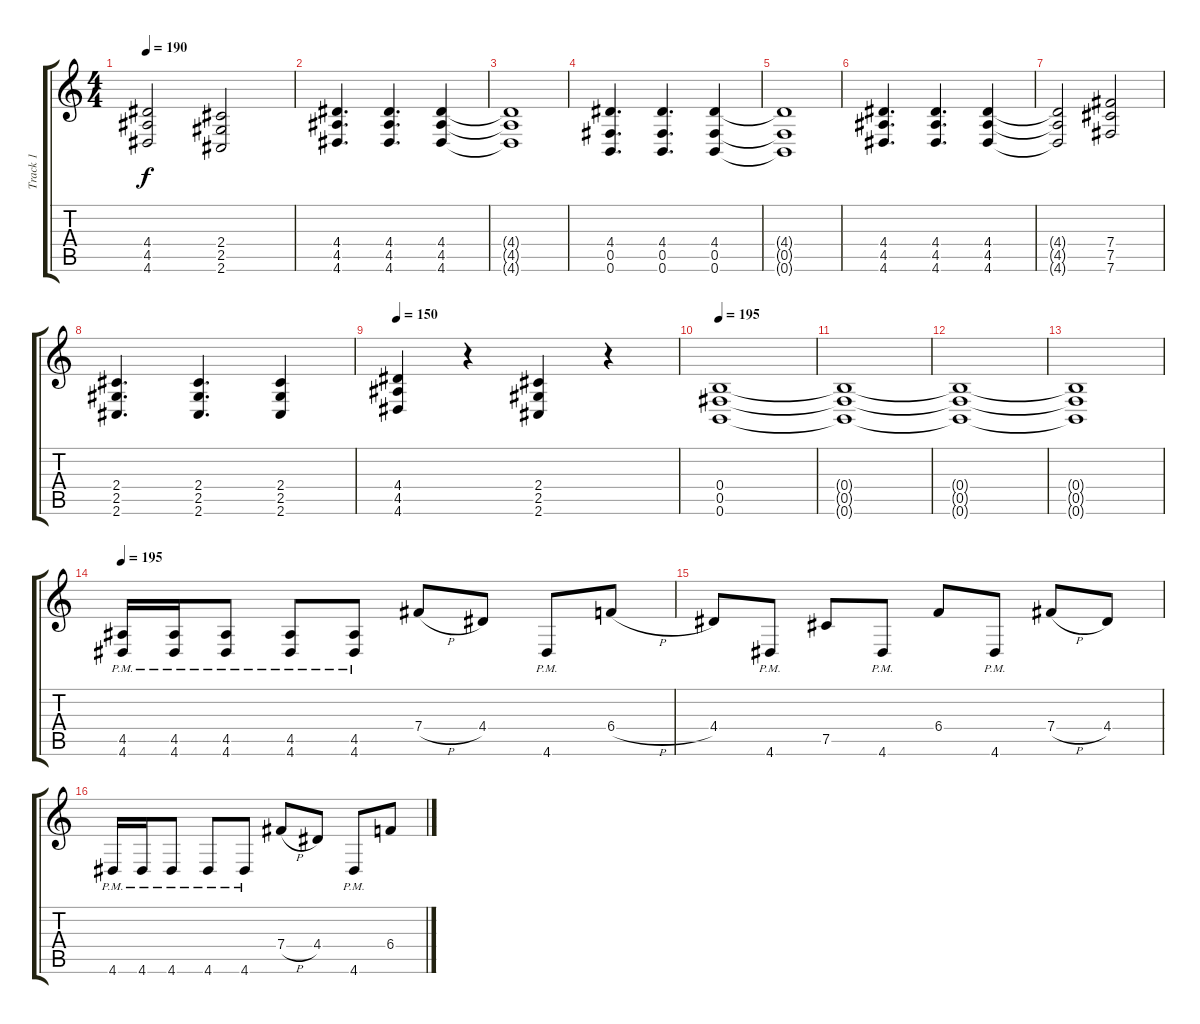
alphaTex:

\track ("Track 1" "Track 1") {instrument distortionguitar}
\staff {score tabs}
\tuning (Db4 Ab3 E3 B2 Gb2 B1) {hide}
\ts (4 4)
\tempo 190
\clef g2
\ks c
(4.4 4.5 4.6).2{dy f} (2.4 2.5 2.6).2 |
(4.4 4.5 4.6).4{d} (4.4 4.5 4.6).4{d} (4.4 4.5 4.6).4 |
(4.4{t} 4.5{t} 4.6{t}).1 |
(4.4 0.5 0.6).4{d} (4.4 0.5 0.6).4{d} (4.4 0.5 0.6).4 |
(4.4{t} 0.5{t} 0.6{t}).1 |
(4.4 4.5 4.6).4{d} (4.4 4.5 4.6).4{d} (4.4 4.5 4.6).4 |
(4.4{t} 4.5{t} 4.6{t}).2 (7.4 7.5 7.6).2 |
(2.4 2.5 2.6).4{d} (2.4 2.5 2.6).4{d} (2.4 2.5 2.6).4 |
\tempo 150
(4.4 4.5 4.6).4 r.4 (2.4 2.5 2.6).4 r.4 |
\tempo 195
(0.4 0.5 0.6).1 |
(0.4{t} 0.5{t} 0.6{t}).1 |
(0.4{t} 0.5{t} 0.6{t}).1 |
(0.4{t} 0.5{t} 0.6{t}).1 |
\tempo 195
(4.5{pm} 4.6{pm}).16{balance 0} (4.5{pm} 4.6{pm}).16 (4.5{pm} 4.6{pm}).8 (4.5{pm} 4.6{pm}).8 (4.5{pm} 4.6{pm}).8 7.4{h}.8 4.4.8 4.6{pm}.8 6.4{h}.8 |
4.4.8 4.6{pm}.8 7.5.8 4.6{pm}.8 6.4.8 4.6{pm}.8 7.4{h}.8 4.4.8 |
4.6{pm}.16 4.6{pm}.16 4.6{pm}.8 4.6{pm}.8 4.6{pm}.8 7.4{h}.8 4.4.8 4.6{pm}.8 6.4{h}.8
